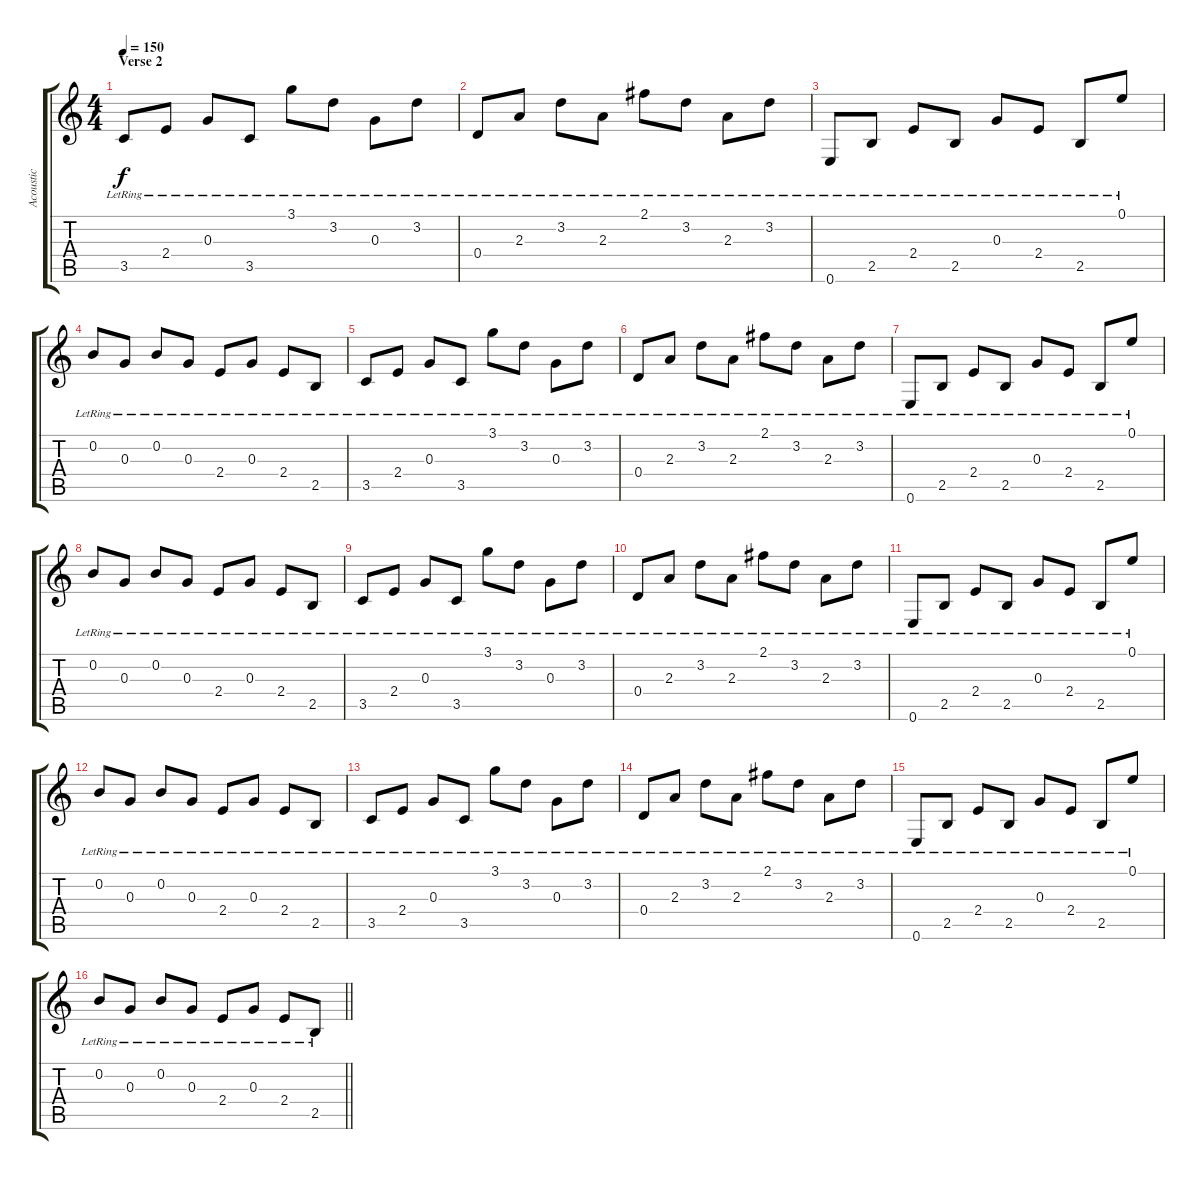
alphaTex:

\track ("Acoustic" "Acoustic") {instrument acousticguitarsteel}
\staff {score tabs}
\tuning (E4 B3 G3 D3 A2 E2) {hide}
\ts (4 4)
\section ("" "Verse 2")
\tempo 150
\clef g2
\ks c
3.5{lr}.8{dy f} 2.4{lr}.8 0.3{lr}.8 3.5{lr}.8 3.1{lr}.8 3.2{lr}.8 0.3{lr}.8 3.2{lr}.8 |
0.4{lr}.8 2.3{lr}.8 3.2{lr}.8 2.3{lr}.8 2.1{lr}.8 3.2{lr}.8 2.3{lr}.8 3.2{lr}.8 |
0.6{lr}.8 2.5{lr}.8 2.4{lr}.8 2.5{lr}.8 0.3{lr}.8 2.4{lr}.8 2.5{lr}.8 0.1{lr}.8 |
0.2{lr}.8 0.3{lr}.8 0.2{lr}.8 0.3{lr}.8 2.4{lr}.8 0.3{lr}.8 2.4{lr}.8 2.5{lr}.8 |
3.5{lr}.8 2.4{lr}.8 0.3{lr}.8 3.5{lr}.8 3.1{lr}.8 3.2{lr}.8 0.3{lr}.8 3.2{lr}.8 |
0.4{lr}.8 2.3{lr}.8 3.2{lr}.8 2.3{lr}.8 2.1{lr}.8 3.2{lr}.8 2.3{lr}.8 3.2{lr}.8 |
0.6{lr}.8 2.5{lr}.8 2.4{lr}.8 2.5{lr}.8 0.3{lr}.8 2.4{lr}.8 2.5{lr}.8 0.1{lr}.8 |
0.2{lr}.8 0.3{lr}.8 0.2{lr}.8 0.3{lr}.8 2.4{lr}.8 0.3{lr}.8 2.4{lr}.8 2.5{lr}.8 |
3.5{lr}.8 2.4{lr}.8 0.3{lr}.8 3.5{lr}.8 3.1{lr}.8 3.2{lr}.8 0.3{lr}.8 3.2{lr}.8 |
0.4{lr}.8 2.3{lr}.8 3.2{lr}.8 2.3{lr}.8 2.1{lr}.8 3.2{lr}.8 2.3{lr}.8 3.2{lr}.8 |
0.6{lr}.8 2.5{lr}.8 2.4{lr}.8 2.5{lr}.8 0.3{lr}.8 2.4{lr}.8 2.5{lr}.8 0.1{lr}.8 |
0.2{lr}.8 0.3{lr}.8 0.2{lr}.8 0.3{lr}.8 2.4{lr}.8 0.3{lr}.8 2.4{lr}.8 2.5{lr}.8 |
3.5{lr}.8 2.4{lr}.8 0.3{lr}.8 3.5{lr}.8 3.1{lr}.8 3.2{lr}.8 0.3{lr}.8 3.2{lr}.8 |
0.4{lr}.8 2.3{lr}.8 3.2{lr}.8 2.3{lr}.8 2.1{lr}.8 3.2{lr}.8 2.3{lr}.8 3.2{lr}.8 |
0.6{lr}.8 2.5{lr}.8 2.4{lr}.8 2.5{lr}.8 0.3{lr}.8 2.4{lr}.8 2.5{lr}.8 0.1{lr}.8 |
\barLineRight lightlight
0.2{lr}.8 0.3{lr}.8 0.2{lr}.8 0.3{lr}.8 2.4{lr}.8 0.3{lr}.8 2.4{lr}.8 2.5{lr}.8
